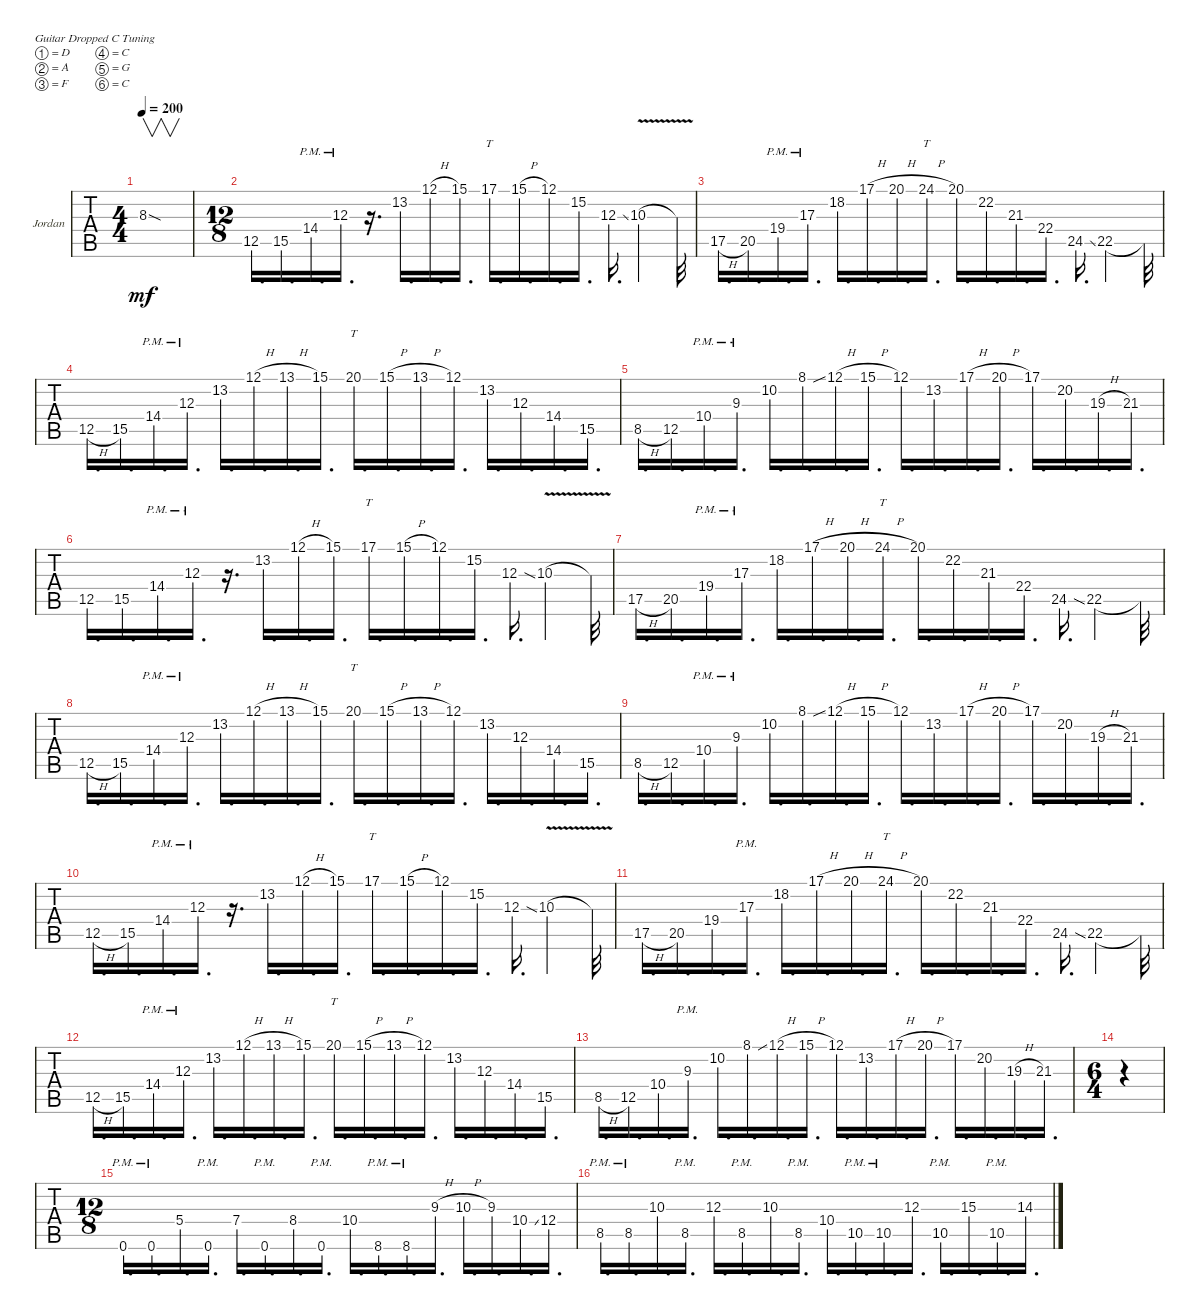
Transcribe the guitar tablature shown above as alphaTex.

\bracketExtendMode groupsimilarinstruments
\firstSystemTrackNameOrientation horizontal
\otherSystemsTrackNameOrientation horizontal
\track ("Jid-Lee" "Jordan") {instrument overdrivenguitar}
\staff {tabs}
\tuning (D4 A3 F3 C3 G2 C2)
\ts (4 4)
\tempo 200
\clef g2
\ks c
8.3{sod t}.1{v dy mf} |
\ts (12 8)
12.5.16{d} 15.5.16{d} 14.4{pm}.16{d} 12.3{pm}.16{d} r.16{d} 13.2.16{d} 12.1{h}.16{d} 15.1.16{d} 17.1.16{tt d} 15.1{h}.16{d} 12.1.16{d} 15.2.16{d} 12.3{ss}.16{d} 10.3{v}.4 10.3{t}.32 |
17.5{h}.16{d} 20.5.16{d} 19.4{pm}.16{d} 17.3{pm}.16{d} 18.2.16{d} 17.1{h}.16{d} 20.1{h}.16{d} 24.1{h}.16{tt d} 20.1.16{d} 22.2.16{d} 21.3.16{d} 22.4.16{d} 24.5{ss}.16{d} 22.5.4 22.5{t}.32 |
12.5{h}.16{d} 15.5.16{d} 14.4{pm}.16{d} 12.3{pm}.16{d} 13.2.16{d} 12.1{h}.16{d} 13.1{h}.16{d} 15.1.16{d} 20.1.16{tt d} 15.1{h}.16{d} 13.1{h}.16{d} 12.1.16{d} 13.2.16{d} 12.3.16{d} 14.4.16{d} 15.5.16{d} |
8.5{h}.16{d} 12.5.16{d} 10.4{pm}.16{d} 9.3{pm}.16{d} 10.2.16{d} 8.1{ss}.16{d} 12.1{h}.16{d} 15.1{h}.16{d} 12.1.16{d} 13.2.16{d} 17.1{h}.16{d} 20.1{h}.16{d} 17.1.16{d} 20.2.16{d} 19.3{h}.16{d} 21.3.16{d} |
12.5.16{d} 15.5.16{d} 14.4{pm}.16{d} 12.3{pm}.16{d} r.16{d} 13.2.16{d} 12.1{h}.16{d} 15.1.16{d} 17.1.16{tt d} 15.1{h}.16{d} 12.1.16{d} 15.2.16{d} 12.3{ss}.16{d} 10.3{v}.4 10.3{t}.32 |
17.5{h}.16{d} 20.5.16{d} 19.4{pm}.16{d} 17.3{pm}.16{d} 18.2.16{d} 17.1{h}.16{d} 20.1{h}.16{d} 24.1{h}.16{tt d} 20.1.16{d} 22.2.16{d} 21.3.16{d} 22.4.16{d} 24.5{ss}.16{d} 22.5.4 22.5{t}.32 |
12.5{h}.16{d} 15.5.16{d} 14.4{pm}.16{d} 12.3{pm}.16{d} 13.2.16{d} 12.1{h}.16{d} 13.1{h}.16{d} 15.1.16{d} 20.1.16{tt d} 15.1{h}.16{d} 13.1{h}.16{d} 12.1.16{d} 13.2.16{d} 12.3.16{d} 14.4.16{d} 15.5.16{d} |
8.5{h}.16{d} 12.5.16{d} 10.4{pm}.16{d} 9.3{pm}.16{d} 10.2.16{d} 8.1{ss}.16{d} 12.1{h}.16{d} 15.1{h}.16{d} 12.1.16{d} 13.2.16{d} 17.1{h}.16{d} 20.1{h}.16{d} 17.1.16{d} 20.2.16{d} 19.3{h}.16{d} 21.3.16{d} |
12.5{h}.16{d} 15.5.16{d} 14.4{pm}.16{d} 12.3{pm}.16{d} r.16{d} 13.2.16{d} 12.1{h}.16{d} 15.1.16{d} 17.1.16{tt d} 15.1{h}.16{d} 12.1.16{d} 15.2.16{d} 12.3{ss}.16{d} 10.3{v}.4 10.3{t}.32 |
17.5{h}.16{d} 20.5.16{d} 19.4.16{d} 17.3{pm}.16{d} 18.2.16{d} 17.1{h}.16{d} 20.1{h}.16{d} 24.1{h}.16{tt d} 20.1.16{d} 22.2.16{d} 21.3.16{d} 22.4.16{d} 24.5{ss}.16{d} 22.5.4 22.5{t}.32 |
12.5{h}.16{d} 15.5.16{d} 14.4{pm}.16{d} 12.3{pm}.16{d} 13.2.16{d} 12.1{h}.16{d} 13.1{h}.16{d} 15.1.16{d} 20.1.16{tt d} 15.1{h}.16{d} 13.1{h}.16{d} 12.1.16{d} 13.2.16{d} 12.3.16{d} 14.4.16{d} 15.5.16{d} |
8.5{h}.16{d} 12.5.16{d} 10.4.16{d} 9.3{pm}.16{d} 10.2.16{d} 8.1{ss}.16{d} 12.1{h}.16{d} 15.1{h}.16{d} 12.1.16{d} 13.2.16{d} 17.1{h}.16{d} 20.1{h}.16{d} 17.1.16{d} 20.2.16{d} 19.3{h}.16{d} 21.3.16{d} |
\ts (6 4)
|
\ts (12 8)
0.6{pm}.16{d} 0.6{pm}.16{d} 5.4.16{d} 0.6{pm}.16{d} 7.4.16{d} 0.6{pm}.16{d} 8.4.16{d} 0.6{pm}.16{d} 10.4.16{d} 8.6{pm}.16{d} 8.6{pm}.16{d} 9.3{h}.16{d} 10.3{h}.16{d} 9.3.16{d} 10.4{ss}.16{d} 12.4.16{d} |
8.5{pm}.16{d} 8.5{pm}.16{d} 10.3.16{d} 8.5{pm}.16{d} 12.3.16{d} 8.5{pm}.16{d} 10.3.16{d} 8.5{pm}.16{d} 10.4.16{d} 10.5{pm}.16{d} 10.5{pm}.16{d} 12.3.16{d} 10.5{pm}.16{d} 15.3.16{d} 10.5{pm}.16{d} 14.3.16{d}
